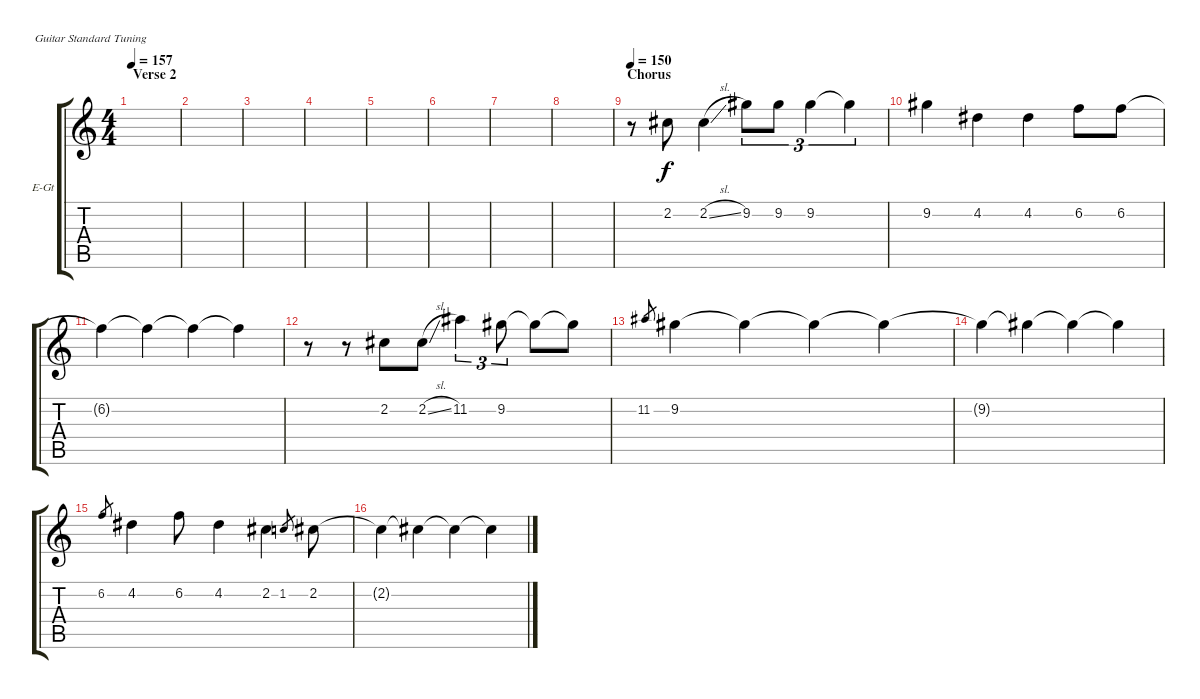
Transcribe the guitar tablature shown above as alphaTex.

\bracketExtendMode groupsimilarinstruments
\firstSystemTrackNameOrientation horizontal
\otherSystemsTrackNameOrientation horizontal
\track ("Lead Vox" "E-Gt") {instrument distortionguitar}
\staff {score tabs}
\tuning (E4 B3 G3 D3 A2 E2)
\ts (4 4)
\section ("" "Verse 2")
\tempo 157
\clef g2
\scale
0.333333
\ks c
|
\scale
0.333333 |
\scale
0.333333 |
\scale
0.333333 |
\scale
0.333333 |
\scale
0.333333 |
\scale
0.333333 |
\scale
0.333333 |
\section ("" "Chorus")
\tempo 150
\scale
0.333333 r.8 2.2.8 2.2{sl}.4 9.2.8{tu (3 2)} 9.2.8{tu (3 2)} 9.2.4{tu (3 2)} 9.2{t}.4{tu (3 2)} |
\scale
0.333333 9.2.4 4.2.4 4.2.4 6.2.8 6.2.8 |
\scale
0.333333 6.2{t}.4 6.2{t}.4 6.2{t}.4 6.2{t}.4 |
\scale
0.333333 r.8 r.8 2.2.8 2.2{sl}.8 11.2.4{tu (3 2)} 9.2.8{tu (3 2)} 9.2{t}.8 9.2{t}.8 |
\scale
0.333333 11.2.8{gr} 9.2.4 9.2{t}.4 9.2{t}.4 9.2{t}.4 |
\scale
0.333333 9.2{t}.4 9.2{t}.4 9.2{t}.4 9.2{t}.4 |
\scale
0.333333 6.2.8{gr} 4.2.4 6.2.8 4.2.4 2.2.4 1.2.8{gr} 2.2.8 |
\scale
0.333333 2.2{t}.4 2.2{t}.4 2.2{t}.4 2.2{t}.4
